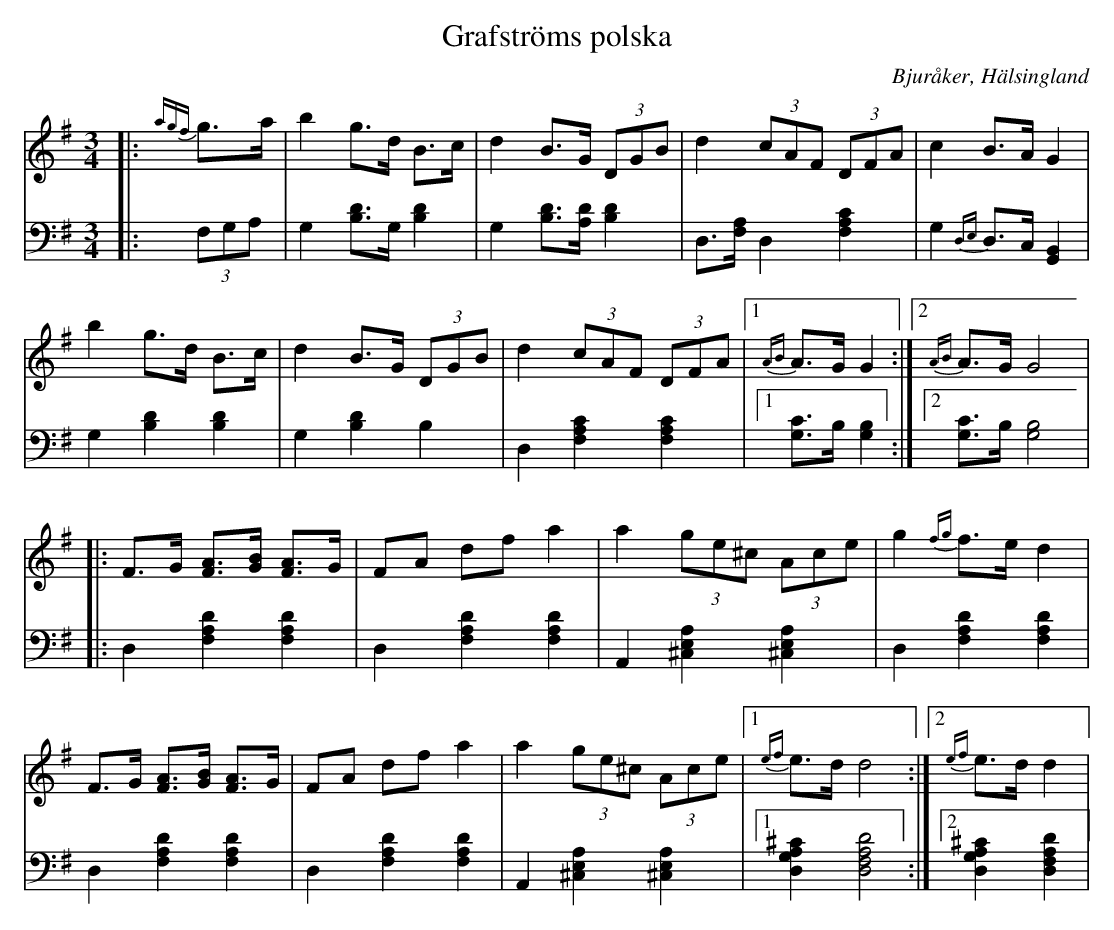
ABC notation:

X:1
T: Grafströms polska
O: Bjuråker, Hälsingland
M: 3/4
L: 1/8
K: G
V:1
V:2
V: 1
|:{agf}g>a|b2 g>d B>c|d2 B>G (3DGB|d2 (3cAF (3DFA|c2 B>A G2|
b2 g>d B>c|d2 B>G (3DGB|d2 (3cAF (3DFA|1 {AB}A>G G2:|2 {AB}A>G G4|
|:F>G [FA]>[GB] [FA]>G |FA df a2 |a2 (3ge^c (3Ace |g2 {fg}f>e d2 |
F>G [FA]>[GB] [FA]>G |FA df a2 |a2 (3ge^c (3Ace |1 {ef}e>d d4:|2 {ef}e>d d2|
V:2 clef=bass
|:(3F,G,A, | G,2 [B,D]>G, [B,2D2]|G,2 [B,D]>[A,D] [B,2D2]|D,>[F,A,] D,2 [F,2A,2C2]| G,2 {D,E,}D,>C, [G,,2B,,2]|
G,2 [B,2D2] [B,2D2]|G,2 [B,2D2] B,2|D,2 [F,2A,2C2] [F,2A,2C2]|1 [G,C]>B, [G,2B,2]:|2 [G,C]>B, [G,4B,4]|
|:D,2 [F,2A,2D2] [F,2A,2D2]|D,2 [F,2A,2D2] [F,2A,2D2]| A,,2 [^C,2E,2A,2] [^C,2E,2A,2]|D,2 [F,2A,2D2] [F,2A,2D2] |
D,2 [F,2A,2D2] [F,2A,2D2] | D,2 [F,2A,2D2] [F,2A,2D2] | A,,2 [^C,2E,2A,2] [^C,2E,2A,2]|1 [D,2G,2A,2^C2] [D,4F,4A,4D4]:|2 [D,2G,2A,2^C2] [D,2F,2A,2D2]|
